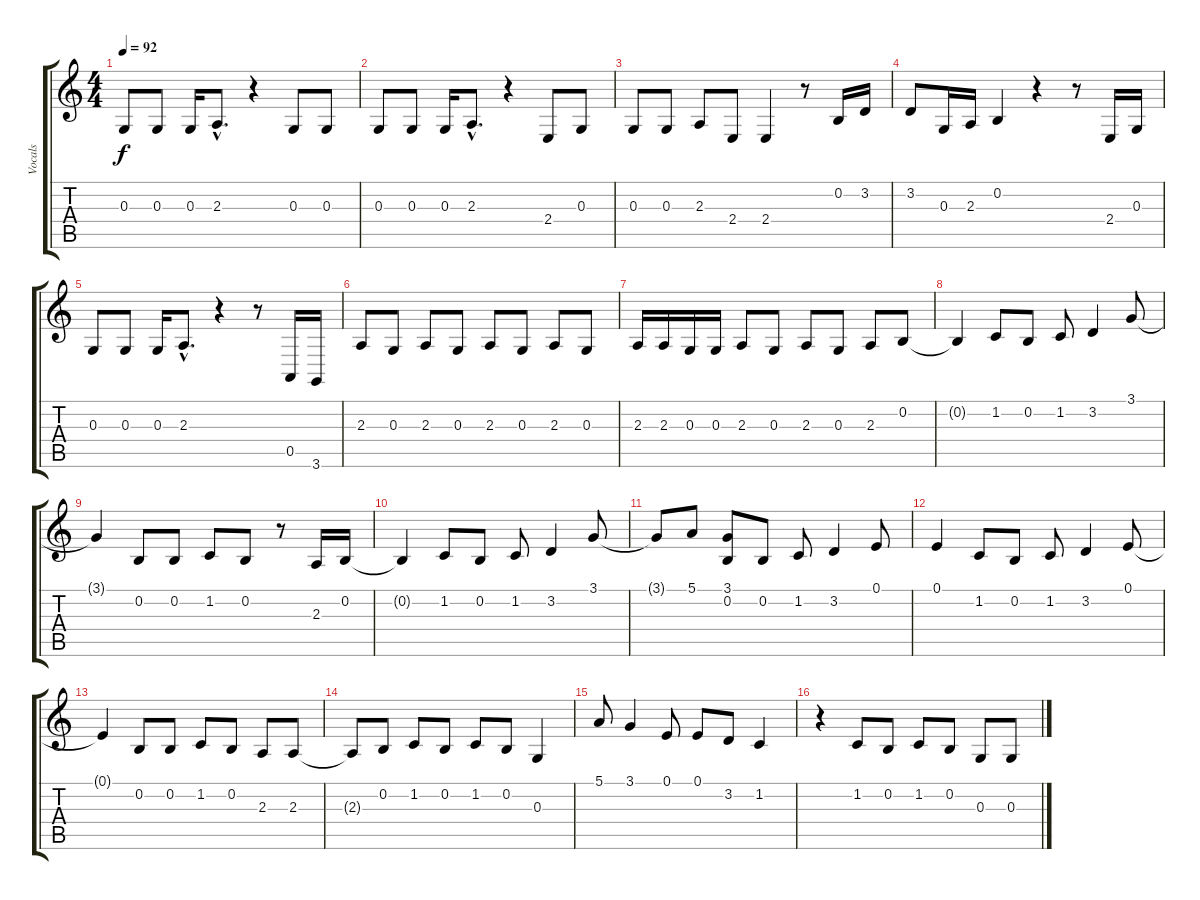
\track ("Vocals" "Vocals") {instrument violin}
\staff {score tabs}
\tuning (E4 B3 G3 D3 A2 E2) {hide}
\ts (4 4)
\tempo 92
\clef g2
\ks c
0.3.8{dy f} 0.3.8 0.3.16 2.3{hac}.8{d} r.4 0.3.8 0.3.8 |
0.3.8 0.3.8 0.3.16 2.3{hac}.8{d} r.4 2.4.8 0.3.8 |
0.3.8 0.3.8 2.3.8 2.4.8 2.4.4 r.8 0.2.16 3.2.16 |
3.2.8 0.3.16 2.3.16 0.2.4 r.4 r.8 2.4.16 0.3.16 |
0.3.8 0.3.8 0.3.16 2.3{hac}.8{d} r.4 r.8 0.5.16 3.6.16 |
2.3.8 0.3.8 2.3.8 0.3.8 2.3.8 0.3.8 2.3.8 0.3.8 |
2.3.16 2.3.16 0.3.16 0.3.16 2.3.8 0.3.8 2.3.8 0.3.8 2.3.8 0.2.8 |
0.2{t}.4 1.2.8 0.2.8 1.2.8 3.2.4 3.1.8 |
3.1{t}.4 0.2.8 0.2.8 1.2.8 0.2.8 r.8 2.3.16 0.2.16 |
0.2{t}.4 1.2.8 0.2.8 1.2.8 3.2.4 3.1.8 |
3.1{t}.8 5.1.8 (3.1 0.2).8 0.2.8 1.2.8 3.2.4 0.1.8 |
0.1.4 1.2.8 0.2.8 1.2.8 3.2.4 0.1.8 |
0.1{t}.4 0.2.8 0.2.8 1.2.8 0.2.8 2.3.8 2.3.8 |
2.3{t}.8 0.2.8 1.2.8 0.2.8 1.2.8 0.2.8 0.3.4 |
5.1.8 3.1.4 0.1.8 0.1.8 3.2.8 1.2.4 |
r.4 1.2.8 0.2.8 1.2.8 0.2.8 0.3.8 0.3.8
